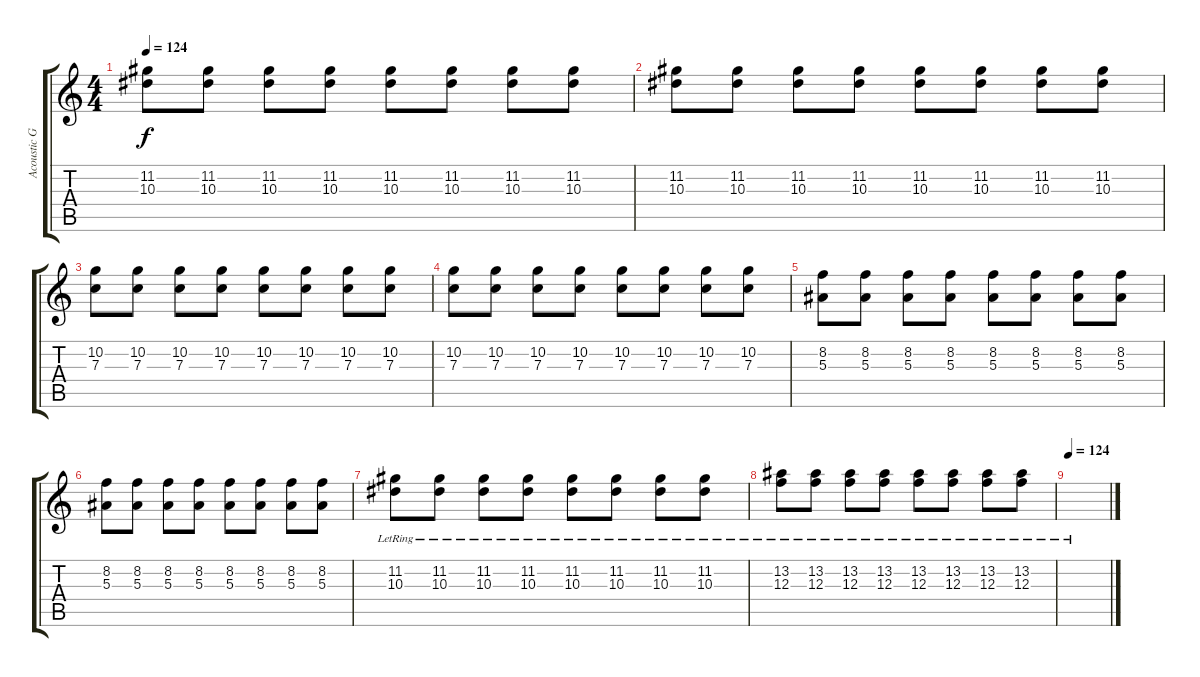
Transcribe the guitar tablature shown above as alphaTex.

\track ("Acoustic Guitar 2" "Acoustic G") {instrument acousticguitarsteel}
\staff {score tabs}
\tuning (D4 A3 F3 C3 G2 C2) {hide}
\ts (4 4)
\tempo 124
\clef g2
\ks c
(11.2 10.3).8{dy f volume 11 instrument overdrivenguitar} (11.2 10.3).8 (11.2 10.3).8 (11.2 10.3).8 (11.2 10.3).8 (11.2 10.3).8 (11.2 10.3).8 (11.2 10.3).8 |
(11.2 10.3).8 (11.2 10.3).8 (11.2 10.3).8 (11.2 10.3).8 (11.2 10.3).8 (11.2 10.3).8 (11.2 10.3).8 (11.2 10.3).8 |
(10.2 7.3).8 (10.2 7.3).8 (10.2 7.3).8 (10.2 7.3).8 (10.2 7.3).8 (10.2 7.3).8 (10.2 7.3).8 (10.2 7.3).8 |
(10.2 7.3).8 (10.2 7.3).8 (10.2 7.3).8 (10.2 7.3).8 (10.2 7.3).8 (10.2 7.3).8 (10.2 7.3).8 (10.2 7.3).8 |
(8.2 5.3).8 (8.2 5.3).8 (8.2 5.3).8 (8.2 5.3).8 (8.2 5.3).8 (8.2 5.3).8 (8.2 5.3).8 (8.2 5.3).8 |
(8.2 5.3).8 (8.2 5.3).8 (8.2 5.3).8 (8.2 5.3).8 (8.2 5.3).8 (8.2 5.3).8 (8.2 5.3).8 (8.2 5.3).8 |
(11.2 10.3{lr}).8 (11.2{lr} 10.3).8 (11.2 10.3{lr}).8 (11.2{lr} 10.3).8 (11.2 10.3{lr}).8 (11.2{lr} 10.3).8 (11.2 10.3{lr}).8 (11.2{lr} 10.3).8 |
(13.2 12.3{lr}).8 (13.2{lr} 12.3).8 (13.2 12.3{lr}).8 (13.2{lr} 12.3).8 (13.2 12.3{lr}).8 (13.2{lr} 12.3).8 (13.2 12.3{lr}).8 (13.2{lr} 12.3).8 |
\tempo 124
